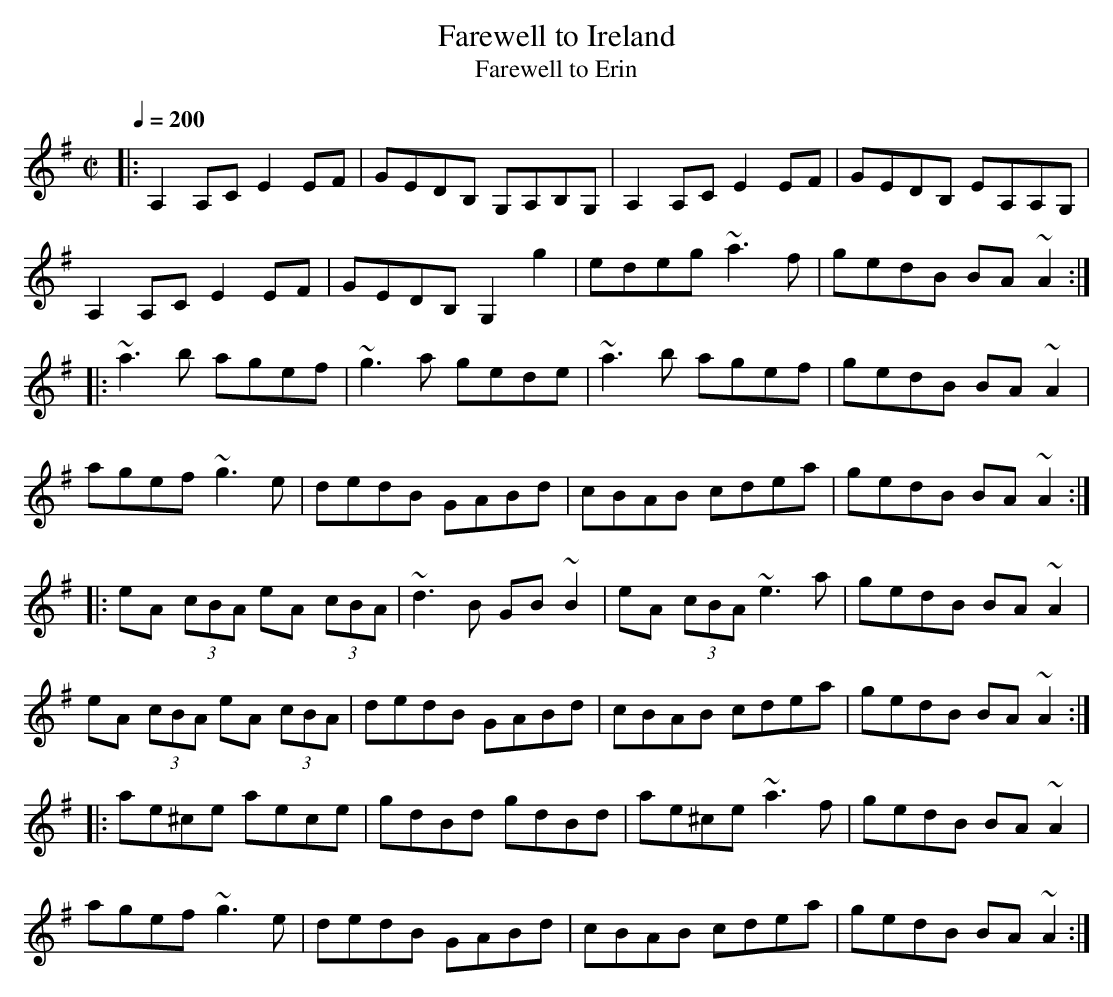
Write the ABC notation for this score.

X:1
T:Farewell to Ireland
T:Farewell to Erin
M:C|
L:1/8
Q:1/4=200
K:G % A dorian
|:A,2A,C E2EF|GEDB, G,A,B,G,|A,2A,C E2EF|GEDB, EA,A,G,|
A,2A,C E2EF|GEDB, G,2g2|edeg ~a3f|gedB BA~A2:|
|:~a3b agef|~g3a gede|~a3b agef|gedB BA~A2|
agef ~g3e|dedB GABd|cBAB cdea|gedB BA~A2:|
|:eA (3cBA eA (3cBA|~d3B GB~B2|eA (3cBA ~e3a|gedB BA~A2|
eA (3cBA eA (3cBA|dedB GABd|cBAB cdea|gedB BA~A2:|
|:ae^ce aece|gdBd gdBd|ae^ce ~a3f|gedB BA~A2|
agef ~g3e|dedB GABd|cBAB cdea|gedB BA~A2:|
